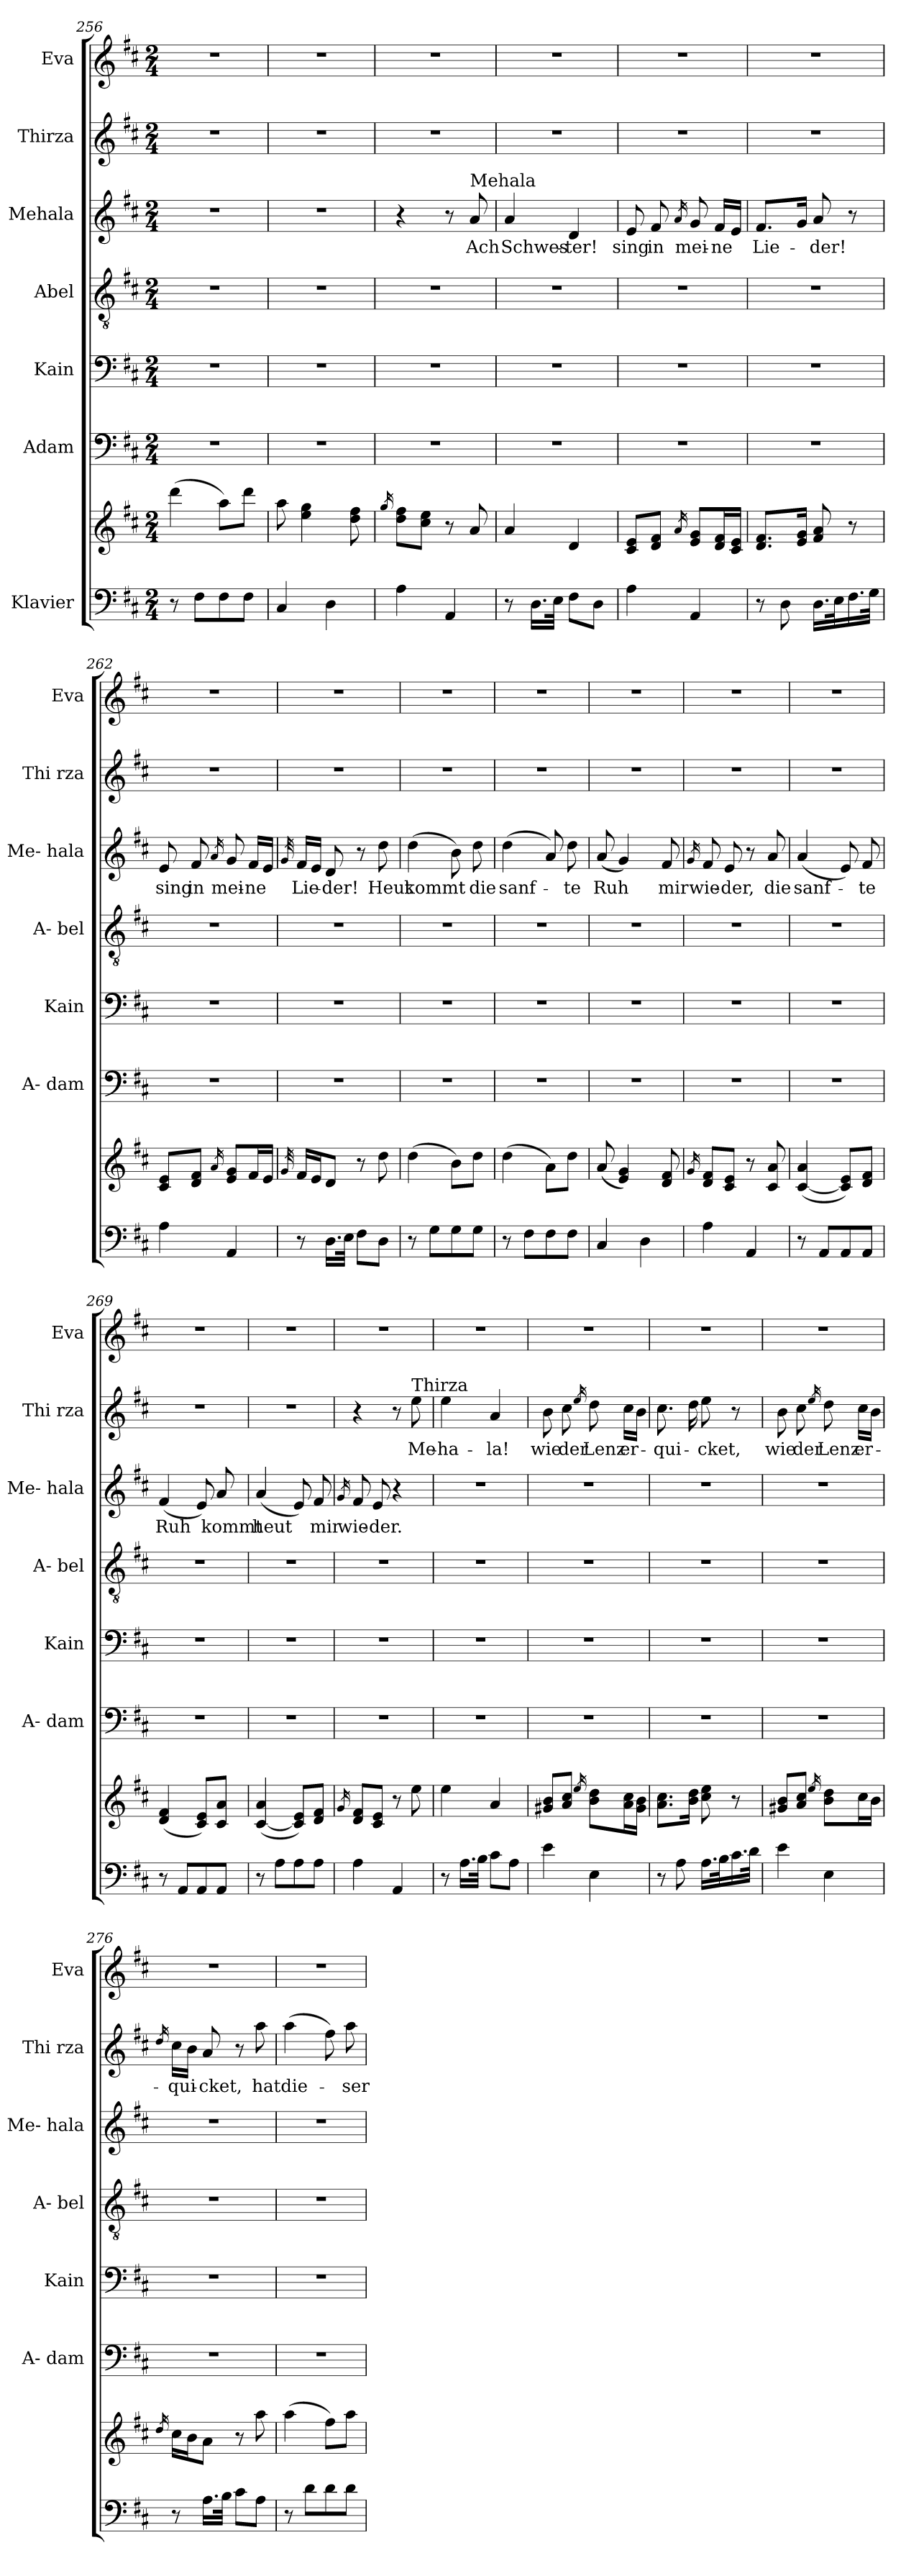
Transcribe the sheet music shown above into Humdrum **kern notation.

**kern	**kern	**kern	**kern	**kern	**kern	**text	**kern	**text	**kern
*part7	*part7	*part6	*part5	*part4	*part3	*part3	*part2	*part2	*part1
*staff8	*staff7	*staff6	*staff5	*staff4	*staff3	*staff3	*staff2	*staff2	*staff1
*I"Klavier	*	*I"Adam	*I"Kain	*I"Abel	*I"Mehala	*	*I"Thirza	*	*I"Eva
*	*	*I'A- dam	*I'Kain	*I'A- bel	*I'Me- hala	*	*I'Thi rza	*	*I'Eva
!!LO:LB:g=z
*clefF4	*clefG2	*clefF4	*clefF4	*clefGv2	*clefG2	*	*clefG2	*	*clefG2
*k[f#c#]	*k[f#c#]	*k[f#c#]	*k[f#c#]	*k[f#c#]	*k[f#c#]	*	*k[f#c#]	*	*k[f#c#]
*D:	*D:	*D:	*D:	*D:	*D:	*	*D:	*	*D:
*M2/4	*M2/4	*M2/4	*M2/4	*M2/4	*M2/4	*	*M2/4	*	*M2/4
=256	=256	=256	=256	=256	=256	=256	=256	=256	=256
8r	(>4ddd\	2r	2r	2r	2r	.	2r	.	2r
8F#\L	.	.	.	.	.	.	.	.	.
8F#\	8aa\L)	.	.	.	.	.	.	.	.
8F#\J	8ddd\J	.	.	.	.	.	.	.	.
=257	=257	=257	=257	=257	=257	=257	=257	=257	=257
4C#/	8aa\	2r	2r	2r	2r	.	2r	.	2r
.	4ee\ 4gg\	.	.	.	.	.	.	.	.
4D\	.	.	.	.	.	.	.	.	.
.	8dd\ 8ff#\	.	.	.	.	.	.	.	.
=258	=258	=258	=258	=258	=258	=258	=258	=258	=258
.	16qgg/	.	.	.	.	.	.	.	.
4A\	8dd\ 8ff#\L	2r	2r	2r	4r	.	2r	.	2r
.	8cc#\ 8ee\J	.	.	.	.	.	.	.	.
4AA/	8r	.	.	.	8r	.	.	.	.
!	!	!	!	!	!LO:TX:a:t=Mehala	!	!	!	!
!	!	!	!	!	!	!LO:LY:b	!	!	!
.	8a/	.	.	.	8a/	Ach	.	.	.
=259	=259	=259	=259	=259	=259	=259	=259	=259	=259
!	!	!	!	!	!	!LO:LY:b	!	!	!
8r	4a/	2r	2r	2r	4a/	Schwes-	2r	.	2r
16.D\LL	.	.	.	.	.	.	.	.	.
32E\JJk	.	.	.	.	.	.	.	.	.
!	!	!	!	!	!	!LO:LY:b	!	!	!
8F#\L	4d/	.	.	.	4d/	-ter!	.	.	.
8D\J	.	.	.	.	.	.	.	.	.
=260	=260	=260	=260	=260	=260	=260	=260	=260	=260
!	!	!	!	!	!	!LO:LY:b	!	!	!
4A\	8c#/ 8e/L	2r	2r	2r	8e/	sing	2r	.	2r
!	!	!	!	!	!	!LO:LY:b	!	!	!
.	8d/ 8f#/J	.	.	.	8f#/	in	.	.	.
.	16qa/	.	.	.	16qa/	.	.	.	.
!	!	!	!	!	!	!LO:LY:b	!	!	!
4AA/	8e/ 8g/L	.	.	.	8g/	mei-	.	.	.
!	!	!	!	!	!	!LO:LY:b	!	!	!
.	16d/ 16f#/L	.	.	.	16f#/LL	-ne	.	.	.
.	16c#/ 16e/JJ	.	.	.	16e/JJ	.	.	.	.
=261	=261	=261	=261	=261	=261	=261	=261	=261	=261
!	!	!	!	!	!	!LO:LY:b	!	!	!
8r	8.d/ 8.f#/L	2r	2r	2r	8.f#/L	Lie-	2r	.	2r
8D\	.	.	.	.	.	.	.	.	.
.	16e/ 16g/Jk	.	.	.	16g/Jk	.	.	.	.
!	!	!	!	!	!	!LO:LY:b	!	!	!
16.D\LL	8f#/ 8a/	.	.	.	8a/	-der!	.	.	.
32E\k	.	.	.	.	.	.	.	.	.
16.F#\	8r	.	.	.	8r	.	.	.	.
32G\JJk	.	.	.	.	.	.	.	.	.
!!LO:PB:g=z
=262	=262	=262	=262	=262	=262	=262	=262	=262	=262
!	!	!	!	!	!	!LO:LY:b	!	!	!
4A\	8c#/ 8e/L	2r	2r	2r	8e/	sing	2r	.	2r
!	!	!	!	!	!	!LO:LY:b	!	!	!
.	8d/ 8f#/J	.	.	.	8f#/	in	.	.	.
.	16qa/	.	.	.	16qa/	.	.	.	.
!	!	!	!	!	!	!LO:LY:b	!	!	!
4AA/	8e/ 8g/L	.	.	.	8g/	mei-	.	.	.
!	!	!	!	!	!	!LO:LY:b	!	!	!
.	16f#/L	.	.	.	16f#/LL	-ne	.	.	.
.	16e/JJ	.	.	.	16e/JJ	.	.	.	.
=263	=263	=263	=263	=263	=263	=263	=263	=263	=263
.	32qg/	.	.	.	32qg/	.	.	.	.
!	!	!	!	!	!	!LO:LY:b	!	!	!
8r	16f#/LL	2r	2r	2r	16f#/LL	Lie-	2r	.	2r
.	16e/J	.	.	.	16e/JJ	.	.	.	.
!	!	!	!	!	!	!LO:LY:b	!	!	!
16.D\LL	8d/J	.	.	.	8d/	-der!	.	.	.
32E\JJk	.	.	.	.	.	.	.	.	.
8F#\L	8r	.	.	.	8r	.	.	.	.
!	!	!	!	!	!	!LO:LY:b	!	!	!
8D\J	8dd\	.	.	.	8dd\	Heut	.	.	.
=264	=264	=264	=264	=264	=264	=264	=264	=264	=264
!	!	!	!	!	!	!LO:LY:b	!	!	!
8r	(>4dd\	2r	2r	2r	(>4dd\	kommt	2r	.	2r
8G\L	.	.	.	.	.	.	.	.	.
8G\	8b\L)	.	.	.	8b\)	.	.	.	.
!	!	!	!	!	!	!LO:LY:b	!	!	!
8G\J	8dd\J	.	.	.	8dd\	die	.	.	.
=265	=265	=265	=265	=265	=265	=265	=265	=265	=265
!	!	!	!	!	!	!LO:LY:b	!	!	!
8r	(>4dd\	2r	2r	2r	(>4dd\	sanf-	2r	.	2r
8F#\L	.	.	.	.	.	.	.	.	.
8F#\	8a\L)	.	.	.	8a/)	.	.	.	.
!	!	!	!	!	!	!LO:LY:b	!	!	!
8F#\J	8dd\J	.	.	.	8dd\	-te	.	.	.
=266	=266	=266	=266	=266	=266	=266	=266	=266	=266
!	!	!	!	!	!	!LO:LY:b	!	!	!
4C#/	(<8a/	2r	2r	2r	(<8a/	Ruh	2r	.	2r
.	4e/ 4g/)	.	.	.	4g/)	.	.	.	.
4D\	.	.	.	.	.	.	.	.	.
!	!	!	!	!	!	!LO:LY:b	!	!	!
.	8d/ 8f#/	.	.	.	8f#/	mir	.	.	.
=267	=267	=267	=267	=267	=267	=267	=267	=267	=267
.	16qg/	.	.	.	16qg/	.	.	.	.
!	!	!	!	!	!	!LO:LY:b	!	!	!
4A\	8d/ 8f#/L	2r	2r	2r	8f#/	wie-	2r	.	2r
!	!	!	!	!	!	!LO:LY:b	!	!	!
.	8c#/ 8e/J	.	.	.	8e/	-der,	.	.	.
4AA/	8r	.	.	.	8r	.	.	.	.
!	!	!	!	!	!	!LO:LY:b	!	!	!
.	8c#/ 8a/	.	.	.	8a/	die	.	.	.
!!LO:LB:g=z
=268	=268	=268	=268	=268	=268	=268	=268	=268	=268
!	!	!	!	!	!	!LO:LY:b	!	!	!
8r	(<[4c#/ 4a/	2r	2r	2r	(4a/	sanf-	2r	.	2r
8AA/L	.	.	.	.	.	.	.	.	.
8AA/	8c#/] 8e/L)	.	.	.	8e/)	.	.	.	.
!	!	!	!	!	!	!LO:LY:b	!	!	!
8AA/J	8d/ 8f#/J	.	.	.	8f#/	-te	.	.	.
=269	=269	=269	=269	=269	=269	=269	=269	=269	=269
!	!	!	!	!	!	!LO:LY:b	!	!	!
8r	(4d/ 4f#/	2r	2r	2r	(4f#/	Ruh	2r	.	2r
8AA/L	.	.	.	.	.	.	.	.	.
8AA/	8c#/ 8e/L)	.	.	.	8e/)	.	.	.	.
!	!	!	!	!	!	!LO:LY:b	!	!	!
8AA/J	8c#/ 8a/J	.	.	.	8a/	kommt	.	.	.
=270	=270	=270	=270	=270	=270	=270	=270	=270	=270
!	!	!	!	!	!	!LO:LY:b	!	!	!
8r	(<[4c#/ 4a/	2r	2r	2r	(4a/	heut	2r	.	2r
8A\L	.	.	.	.	.	.	.	.	.
8A\	8c#/] 8e/L)	.	.	.	8e/)	.	.	.	.
!	!	!	!	!	!	!LO:LY:b	!	!	!
8A\J	8d/ 8f#/J	.	.	.	8f#/	mir	.	.	.
=271	=271	=271	=271	=271	=271	=271	=271	=271	=271
.	16qg/	.	.	.	16qg/	.	.	.	.
!	!	!	!	!	!	!LO:LY:b	!	!	!
4A\	8d/ 8f#/L	2r	2r	2r	8f#/	wie-	4r	.	2r
!	!	!	!	!	!	!LO:LY:b	!	!	!
.	8c#/ 8e/J	.	.	.	8e/	-der.	.	.	.
4AA/	8r	.	.	.	4r	.	8r	.	.
!	!	!	!	!	!	!	!LO:TX:a:t=Thirza	!	!
!	!	!	!	!	!	!	!	!LO:LY:b	!
.	8ee\	.	.	.	.	.	8ee\	Me-	.
=272	=272	=272	=272	=272	=272	=272	=272	=272	=272
!	!	!	!	!	!	!	!	!LO:LY:b	!
8r	4ee\	2r	2r	2r	2r	.	4ee\	-ha-	2r
16.A\LL	.	.	.	.	.	.	.	.	.
32B\JJk	.	.	.	.	.	.	.	.	.
!	!	!	!	!	!	!	!	!LO:LY:b	!
8c#\L	4a/	.	.	.	.	.	4a/	-la!	.
8A\J	.	.	.	.	.	.	.	.	.
=273	=273	=273	=273	=273	=273	=273	=273	=273	=273
!	!	!	!	!	!	!	!	!LO:LY:b	!
4e\	8g#X/ 8b/L	2r	2r	2r	2r	.	8b\	wie	2r
!	!	!	!	!	!	!	!	!LO:LY:b	!
.	8a/ 8cc#/J	.	.	.	.	.	8cc#\	der	.
.	16qee/	.	.	.	.	.	16qee/	.	.
!	!	!	!	!	!	!	!	!LO:LY:b	!
4E\	8b\ 8dd\L	.	.	.	.	.	8dd\	Lenz	.
!	!	!	!	!	!	!	!	!LO:LY:b	!
.	16a\ 16cc#\L	.	.	.	.	.	16cc#\LL	er-	.
.	16g#\ 16b\JJ	.	.	.	.	.	16b\JJ	.	.
!!LO:PB:g=z
=274	=274	=274	=274	=274	=274	=274	=274	=274	=274
!	!	!	!	!	!	!	!	!LO:LY:b	!
8r	8.a\ 8.cc#\L	2r	2r	2r	2r	.	8.cc#\	-qui-	2r
8A\	.	.	.	.	.	.	.	.	.
.	16b\ 16dd\Jk	.	.	.	.	.	16dd\	.	.
!	!	!	!	!	!	!	!	!LO:LY:b	!
16.A\LL	8cc#\ 8ee\	.	.	.	.	.	8ee\	-cket,	.
32B\k	.	.	.	.	.	.	.	.	.
16.c#\	8r	.	.	.	.	.	8r	.	.
32d\JJk	.	.	.	.	.	.	.	.	.
=275	=275	=275	=275	=275	=275	=275	=275	=275	=275
!	!	!	!	!	!	!	!	!LO:LY:b	!
4e\	8g#X/ 8b/L	2r	2r	2r	2r	.	8b\	wie	2r
!	!	!	!	!	!	!	!	!LO:LY:b	!
.	8a/ 8cc#/J	.	.	.	.	.	8cc#\	der	.
.	16qee/	.	.	.	.	.	16qee/	.	.
!	!	!	!	!	!	!	!	!LO:LY:b	!
4E\	8b\ 8dd\L	.	.	.	.	.	8dd\	Lenz	.
!	!	!	!	!	!	!	!	!LO:LY:b	!
.	16cc#\L	.	.	.	.	.	16cc#\LL	er-	.
.	16b\JJ	.	.	.	.	.	16b\JJ	.	.
=276	=276	=276	=276	=276	=276	=276	=276	=276	=276
.	16qdd/	.	.	.	.	.	16qdd/	.	.
!	!	!	!	!	!	!	!	!LO:LY:b	!
8r	16cc#\LL	2r	2r	2r	2r	.	16cc#\LL	-qui-	2r
.	16b\J	.	.	.	.	.	16b\JJ	.	.
!	!	!	!	!	!	!	!	!LO:LY:b	!
16.A\LL	8a\J	.	.	.	.	.	8a/	-cket,	.
32B\JJk	.	.	.	.	.	.	.	.	.
8c#\L	8r	.	.	.	.	.	8r	.	.
!	!	!	!	!	!	!	!	!LO:LY:b	!
8A\J	8aa\	.	.	.	.	.	8aa\	hat	.
=277	=277	=277	=277	=277	=277	=277	=277	=277	=277
!	!	!	!	!	!	!	!	!LO:LY:b	!
8r	(>4aa\	2r	2r	2r	2r	.	(>4aa\	die-	2r
8d\L	.	.	.	.	.	.	.	.	.
8d\	8ff#\L)	.	.	.	.	.	8ff#\)	.	.
!	!	!	!	!	!	!	!	!LO:LY:b	!
8d\J	8aa\J	.	.	.	.	.	8aa\	-ser	.
=	=	=	=	=	=	=	=	=	=
*-	*-	*-	*-	*-	*-	*-	*-	*-	*-
